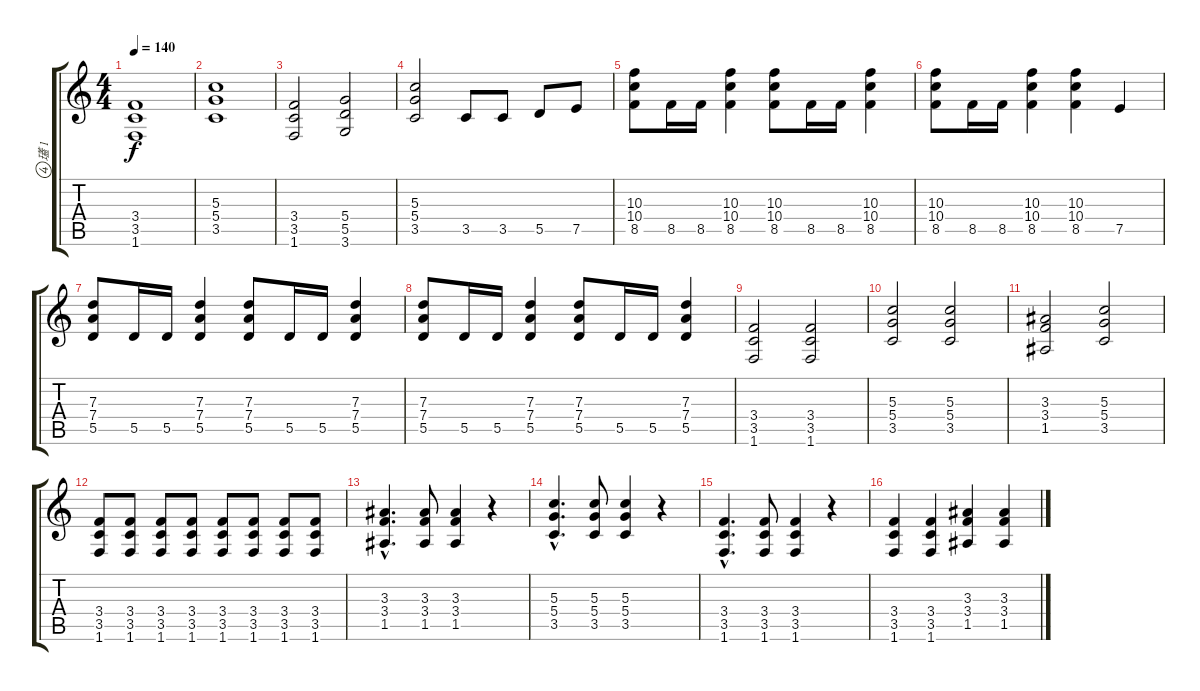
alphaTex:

\track ("瓂 1" "瓂 1") {instrument distortionguitar}
\staff {score tabs}
\tuning (E4 B3 G3 D3 A2 E2) {hide}
\ts (4 4)
\tempo 140
\clef g2
\ks c
(3.4 3.5 1.6).1{dy f} |
(5.3 5.4 3.5).1 |
(3.4 3.5 1.6).2 (5.4 5.5 3.6).2 |
(5.3 5.4 3.5).2 3.5.8{instrument electricguitarmuted} 3.5.8 5.5.8 7.5.8 |
(10.3 10.4 8.5).8{instrument distortionguitar} 8.5.16{instrument electricguitarmuted} 8.5.16 (10.3 10.4 8.5).4{instrument distortionguitar} (10.3 10.4 8.5).8 8.5.16{instrument electricguitarmuted} 8.5.16 (10.3 10.4 8.5).4{instrument distortionguitar} |
(10.3 10.4 8.5).8 8.5.16{instrument electricguitarmuted} 8.5.16 (10.3 10.4 8.5).4{instrument distortionguitar} (10.3 10.4 8.5).4 7.5.4 |
(7.3 7.4 5.5).8 5.5.16{instrument electricguitarmuted} 5.5.16 (7.3 7.4 5.5).4{instrument distortionguitar} (7.3 7.4 5.5).8 5.5.16{instrument electricguitarmuted} 5.5.16 (7.3 7.4 5.5).4{instrument distortionguitar} |
(7.3 7.4 5.5).8 5.5.16{instrument electricguitarmuted} 5.5.16 (7.3 7.4 5.5).4{instrument distortionguitar} (7.3 7.4 5.5).8 5.5.16{instrument electricguitarmuted} 5.5.16 (7.3 7.4 5.5).4{instrument distortionguitar} |
(3.4 3.5 1.6).2 (3.4 3.5 1.6).2 |
(5.3 5.4 3.5).2 (5.3 5.4 3.5).2 |
(3.3 3.4 1.5).2 (5.3 5.4 3.5).2 |
(3.4 3.5 1.6).8 (3.4 3.5 1.6).8 (3.4 3.5 1.6).8 (3.4 3.5 1.6).8 (3.4 3.5 1.6).8 (3.4 3.5 1.6).8 (3.4 3.5 1.6).8 (3.4 3.5 1.6).8 |
(3.3{hac} 3.4{hac} 1.5{hac}).4{d} (3.3 3.4 1.5).8{instrument electricguitarmuted} (3.3 3.4 1.5).4{instrument distortionguitar} r.4 |
(5.3{hac} 5.4{hac} 3.5{hac}).4{d} (5.3 5.4 3.5).8{instrument electricguitarmuted} (5.3 5.4 3.5).4{instrument distortionguitar} r.4 |
(3.4{hac} 3.5{hac} 1.6{hac}).4{d} (3.4 3.5 1.6).8{instrument electricguitarmuted} (3.4 3.5 1.6).4{instrument distortionguitar} r.4 |
(3.4 3.5 1.6).4{instrument distortionguitar} (3.4 3.5 1.6).4 (3.3 3.4 1.5).4 (3.3 3.4 1.5).4
